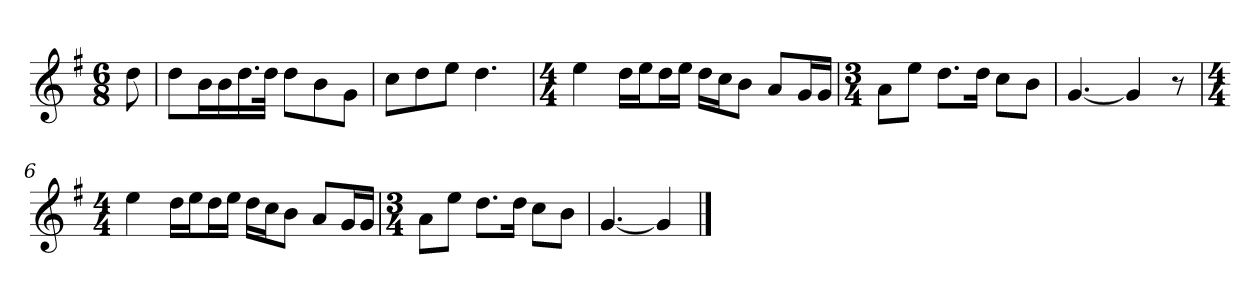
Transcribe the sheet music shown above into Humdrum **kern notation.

**kern
*part1
*staff1
*k[f#]
*M6/8
*MM120
=
8dd
=1
8ddL
16bL
16b
16.dd
32ddJJk
8ddL
8b
8gJ
=2
8ccL
8dd
8eeJ
4.dd
=3
*M4/4
4ee
16ddLL
16eeJ
16ddL
16eeJJ
16ddLL
16ccJ
8bJ
8aL
16gL
16gJJ
=4
*M3/4
8aL
8eeJ
8.ddL
16ddJk
8ccL
8bJ
=5
[4.g
4g]
8r
=6
*M4/4
4ee
16ddLL
16eeJ
16ddL
16eeJJ
16ddLL
16ccJ
8bJ
8aL
16gL
16gJJ
=7
*M3/4
8aL
8eeJ
8.ddL
16ddJk
8ccL
8bJ
=8
[4.g
4g]
==
*-
